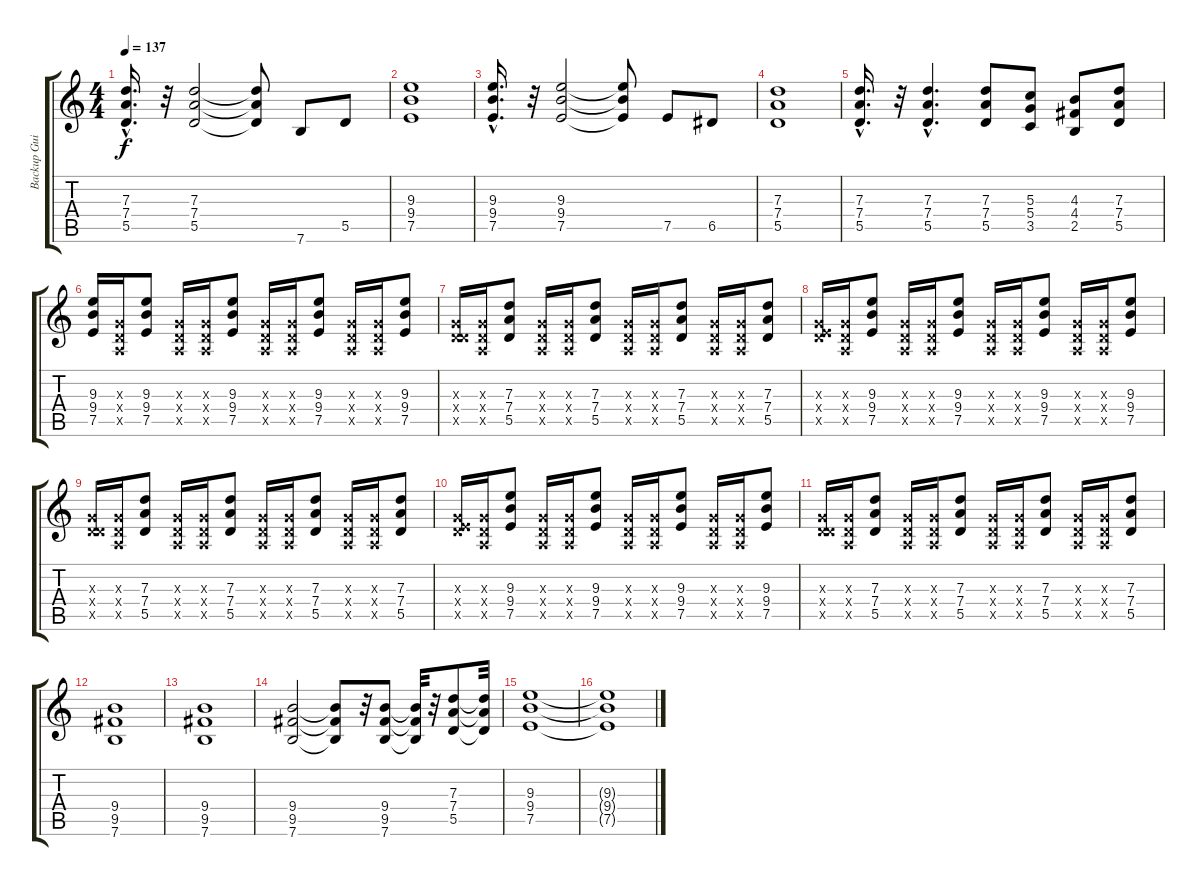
\track ("Backup Guitar" "Backup Gui") {instrument overdrivenguitar}
\staff {score tabs}
\tuning (E4 B3 G3 D3 A2 E2) {hide}
\ts (4 4)
\tempo 137
\clef g2
\ks c
(7.3{hac} 7.4{hac} 5.5{hac}).16{d dy f} r.32 (7.3 7.4 5.5).2 (7.3{t} 7.4{t} 5.5{t}).8 7.6.8 5.5.8 |
(9.3 9.4 7.5).1{volume 11} |
(9.3{hac} 9.4{hac} 7.5{hac}).16{d} r.32 (9.3 9.4 7.5).2 (9.3{t} 9.4{t} 7.5{t}).8 7.5.8 6.5.8 |
(7.3 7.4 5.5).1 |
(7.3{hac} 7.4{hac} 5.5{hac}).16{d} r.32 (7.3{hac} 7.4{hac} 5.5{hac}).4{d} (7.3 7.4 5.5).8 (5.3 5.4 3.5).8 (4.3 4.4 2.5).8 (7.3 7.4 5.5).8 |
(9.3 9.4 7.5).16 (0.3{x} 0.4{x} 0.5{x}).16 (9.3 9.4 7.5).8 (0.3{x} 0.4{x} 0.5{x}).16 (0.3{x} 0.4{x} 0.5{x}).16 (9.3 9.4 7.5).8 (0.3{x} 0.4{x} 0.5{x}).16 (0.3{x} 0.4{x} 0.5{x}).16 (9.3 9.4 7.5).8 (0.3{x} 0.4{x} 0.5{x}).16 (0.3{x} 0.4{x} 0.5{x}).16 (9.3 9.4 7.5).8 |
(0.3{x} 0.4{x} 5.5{x}).16 (0.3{x} 0.4{x} 0.5{x}).16 (7.3 7.4 5.5).8 (0.3{x} 0.4{x} 0.5{x}).16 (0.3{x} 0.4{x} 0.5{x}).16 (7.3 7.4 5.5).8 (0.3{x} 0.4{x} 0.5{x}).16 (0.3{x} 0.4{x} 0.5{x}).16 (7.3 7.4 5.5).8 (0.3{x} 0.4{x} 0.5{x}).16 (0.3{x} 0.4{x} 0.5{x}).16 (7.3 7.4 5.5).8 |
(0.3{x} 0.4{x} 7.5{x}).16 (0.3{x} 0.4{x} 0.5{x}).16 (9.3 9.4 7.5).8 (0.3{x} 0.4{x} 0.5{x}).16 (0.3{x} 0.4{x} 0.5{x}).16 (9.3 9.4 7.5).8 (0.3{x} 0.4{x} 0.5{x}).16 (0.3{x} 0.4{x} 0.5{x}).16 (9.3 9.4 7.5).8 (0.3{x} 0.4{x} 0.5{x}).16 (0.3{x} 0.4{x} 0.5{x}).16 (9.3 9.4 7.5).8 |
(0.3{x} 0.4{x} 5.5{x}).16 (0.3{x} 0.4{x} 0.5{x}).16 (7.3 7.4 5.5).8 (0.3{x} 0.4{x} 0.5{x}).16 (0.3{x} 0.4{x} 0.5{x}).16 (7.3 7.4 5.5).8 (0.3{x} 0.4{x} 0.5{x}).16 (0.3{x} 0.4{x} 0.5{x}).16 (7.3 7.4 5.5).8 (0.3{x} 0.4{x} 0.5{x}).16 (0.3{x} 0.4{x} 0.5{x}).16 (7.3 7.4 5.5).8 |
(0.3{x} 0.4{x} 7.5{x}).16 (0.3{x} 0.4{x} 0.5{x}).16 (9.3 9.4 7.5).8 (0.3{x} 0.4{x} 0.5{x}).16 (0.3{x} 0.4{x} 0.5{x}).16 (9.3 9.4 7.5).8 (0.3{x} 0.4{x} 0.5{x}).16 (0.3{x} 0.4{x} 0.5{x}).16 (9.3 9.4 7.5).8 (0.3{x} 0.4{x} 0.5{x}).16 (0.3{x} 0.4{x} 0.5{x}).16 (9.3 9.4 7.5).8 |
(0.3{x} 0.4{x} 5.5{x}).16 (0.3{x} 0.4{x} 0.5{x}).16 (7.3 7.4 5.5).8 (0.3{x} 0.4{x} 0.5{x}).16 (0.3{x} 0.4{x} 0.5{x}).16 (7.3 7.4 5.5).8 (0.3{x} 0.4{x} 0.5{x}).16 (0.3{x} 0.4{x} 0.5{x}).16 (7.3 7.4 5.5).8 (0.3{x} 0.4{x} 0.5{x}).16 (0.3{x} 0.4{x} 0.5{x}).16 (7.3 7.4 5.5).8 |
(9.4 9.5 7.6).1 |
(9.4 9.5 7.6).1 |
(9.4 9.5 7.6).2 (9.4{t} 9.5{t} 7.6{t}).8 r.32 (9.4 9.5 7.6).8 (9.4{t} 9.5{t} 7.6{t}).32 r.32 (7.3 7.4 5.5).8 (7.3{t} 7.4{t} 5.5{t}).32 |
(9.3 9.4 7.5).1{volume 0} |
(9.3{t} 9.4{t} 7.5{t}).1
